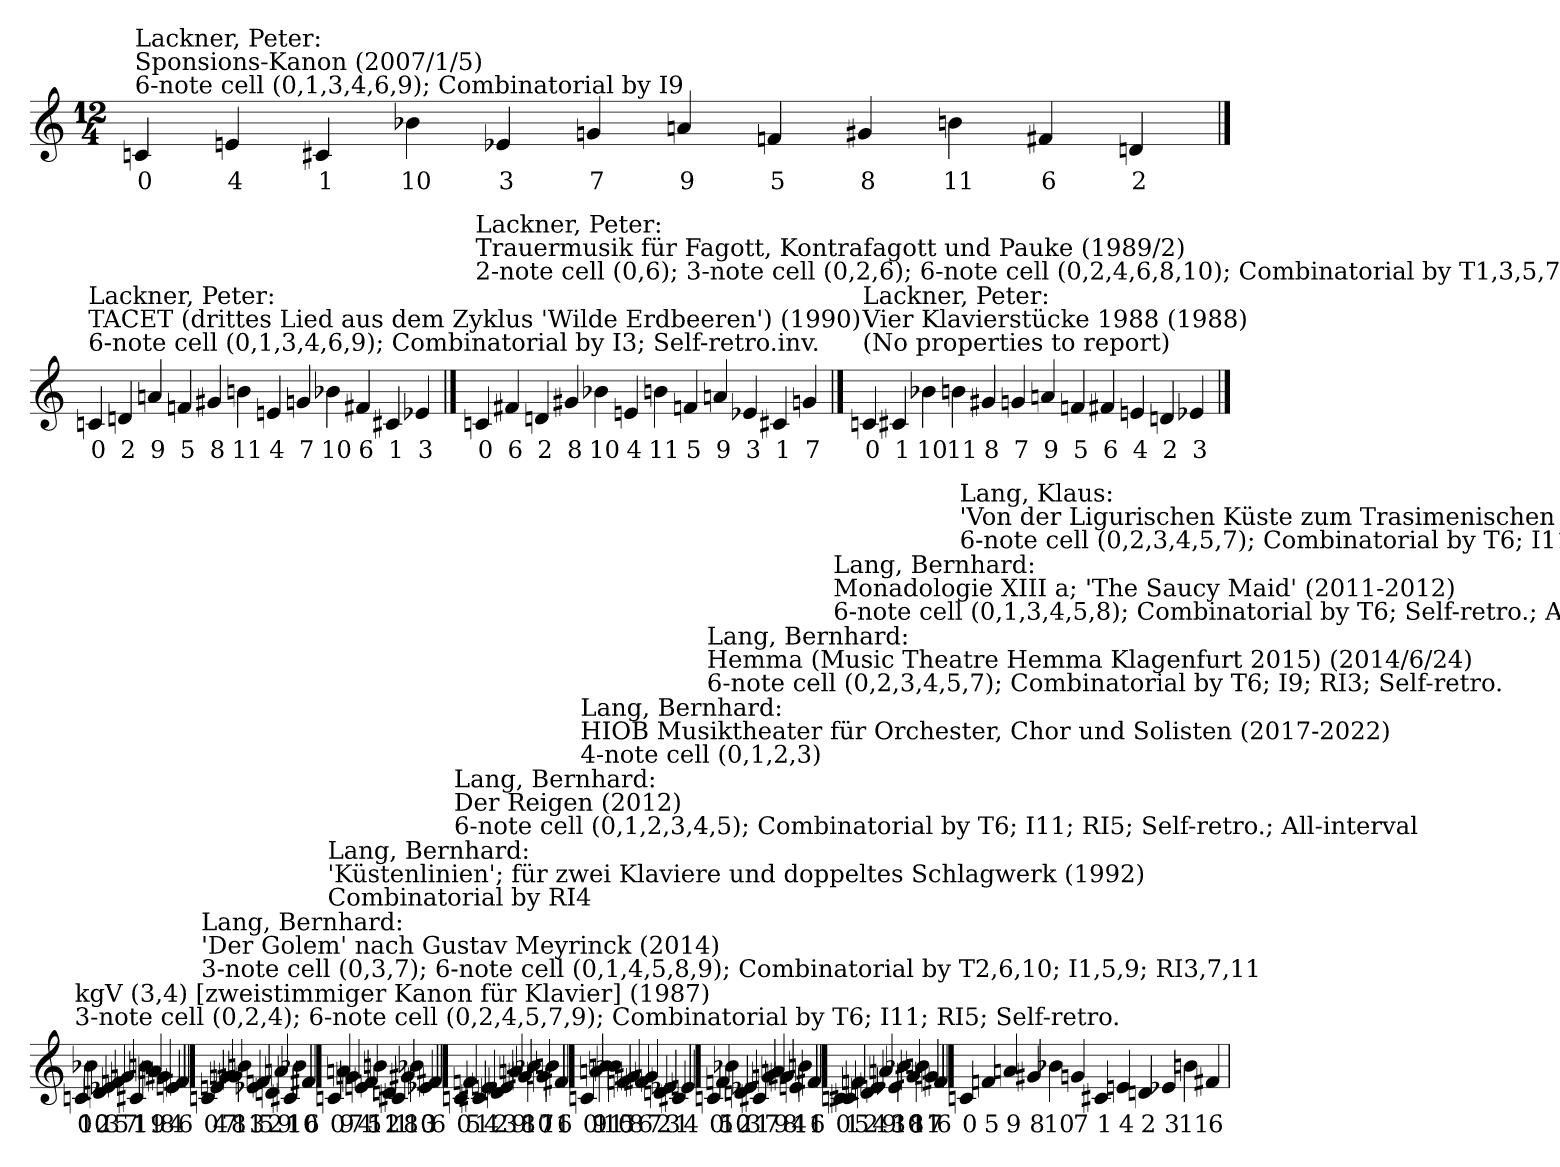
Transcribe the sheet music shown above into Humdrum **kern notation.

**kern	**text
*part1	*part1
*staff1	*staff1
!!LO:LB:g=z
*M12/4	*
==829	==829
!LO:TX:t=Lackner, Peter&colon; \nSponsions-Kanon (2007/1/5)\n6-note cell (0,1,3,4,6,9); Combinatorial by I9	!
4cn	0
4en	4
4c#X	1
4b-X	10
4e-X	3
4gn	7
4an	9
4fn	5
4g#X	8
4bn	11
4f#X	6
4dn	2
!!LO:LB:g=z
==830	==830
!LO:TX:t=Lackner, Peter&colon; \nTACET (drittes Lied aus dem Zyklus 'Wilde Erdbeeren') (1990)\n6-note cell (0,1,3,4,6,9); Combinatorial by I3; Self-retro.inv.	!
4cn	0
4dn	2
4an	9
4fn	5
4g#X	8
4bn	11
4en	4
4gn	7
4b-X	10
4f#X	6
4c#X	1
4e-X	3
!!LO:LB:g=z
==831	==831
!LO:TX:t=Lackner, Peter&colon; \nTrauermusik für Fagott, Kontrafagott und Pauke (1989/2)\n2-note cell (0,6); 3-note cell (0,2,6); 6-note cell (0,2,4,6,8,10); Combinatorial by T1,3,5,7,9,11; I1,3,5,7,9,11; RI2,4,6,8,10,12	!
4cn	0
4f#X	6
4dn	2
4g#X	8
4b-X	10
4en	4
4bn	11
4fn	5
4an	9
4e-X	3
4c#X	1
4gn	7
!!LO:LB:g=z
==832	==832
!LO:TX:t=Lackner, Peter&colon; \nVier Klavierstücke 1988 (1988)\n(No properties to report)	!
4cn	0
4c#X	1
4b-X	10
4bn	11
4g#X	8
4gn	7
4an	9
4fn	5
4f#X	6
4en	4
4dn	2
4e-X	3
!!LO:LB:g=z
==833	==833
!LO:TX:t=Lackner, Peter&colon; \nkgV (3,4) [zweistimmiger Kanon für Klavier] (1987)\n3-note cell (0,2,4); 6-note cell (0,2,4,5,7,9); Combinatorial by T6; I11; RI5; Self-retro.	!
4cn	0
4b-X	10
4dn	2
4e-X	3
4fn	5
4gn	7
4c#X	1
4bn	11
4an	9
4g#X	8
4en	4
4f#X	6
!!LO:LB:g=z
==834	==834
!LO:TX:t=Lang, Bernhard&colon; \n'Der Golem' nach Gustav Meyrinck (2014)\n3-note cell (0,3,7); 6-note cell (0,1,4,5,8,9); Combinatorial by T2,6,10; I1,5,9; RI3,7,11	!
4cn	0
4en	4
4gn	7
4g#X	8
4bn	11
4e-X	3
4fn	5
4dn	2
4an	9
4c#X	1
4b-X	10
4f#X	6
!!LO:LB:g=z
==835	==835
!LO:TX:t=Lang, Bernhard&colon; \n'Küstenlinien'; für zwei Klaviere und doppeltes Schlagwerk (1992)\nCombinatorial by RI4	!
4cn	0
4an	9
4gn	7
4en	4
4fn	5
4bn	11
4dn	2
4c#X	1
4g#X	8
4b-X	10
4e-X	3
4f#X	6
!!LO:LB:g=z
==836	==836
!LO:TX:t=Lang, Bernhard&colon; \nDer Reigen (2012)\n6-note cell (0,1,2,3,4,5); Combinatorial by T6; I11; RI5; Self-retro.; All-interval	!
4cn	0
4fn	5
4c#X	1
4en	4
4dn	2
4e-X	3
4an	9
4g#X	8
4b-X	10
4gn	7
4bn	11
4f#X	6
!!LO:LB:g=z
==837	==837
!LO:TX:t=Lang, Bernhard&colon; \nHIOB Musiktheater für Orchester, Chor und Solisten (2017-2022)\n4-note cell (0,1,2,3)	!
4cn	0
4an	9
4bn	11
4b-X	10
4fn	5
4g#X	8
4f#X	6
4gn	7
4dn	2
4e-X	3
4c#X	1
4en	4
!!LO:LB:g=z
==838	==838
!LO:TX:t=Lang, Bernhard&colon; \nHemma (Music Theatre Hemma Klagenfurt 2015) (2014/6/24)\n6-note cell (0,2,3,4,5,7); Combinatorial by T6; I9; RI3; Self-retro.	!
4cn	0
4fn	5
4b-X	10
4dn	2
4e-X	3
4c#X	1
4gn	7
4an	9
4g#X	8
4en	4
4bn	11
4f#X	6
!!LO:LB:g=z
==839	==839
!LO:TX:t=Lang, Bernhard&colon; \nMonadologie XIII a; 'The Saucy Maid' (2011-2012)\n6-note cell (0,1,3,4,5,8); Combinatorial by T6; Self-retro.; All-interval	!
4cn	0
4c#X	1
4fn	5
4dn	2
4en	4
4an	9
4e-X	3
4b-X	10
4g#X	8
4bn	11
4gn	7
4f#X	6
!!LO:LB:g=z
==840	==840
!LO:TX:t=Lang, Klaus&colon; \n'Von der Ligurischen Küste zum Trasimenischen See'; Trauermusik für Violine und Klavi ... (1993)\n6-note cell (0,2,3,4,5,7); Combinatorial by T6; I11; RI5; Self-retro.; All-interval	!
4cn	0
4fn	5
4an	9
4g#X	8
4b-X	10
4gn	7
4c#X	1
4en	4
4dn	2
4e-X	3
4bn	11
4f#X	6
=	=
*-	*-
